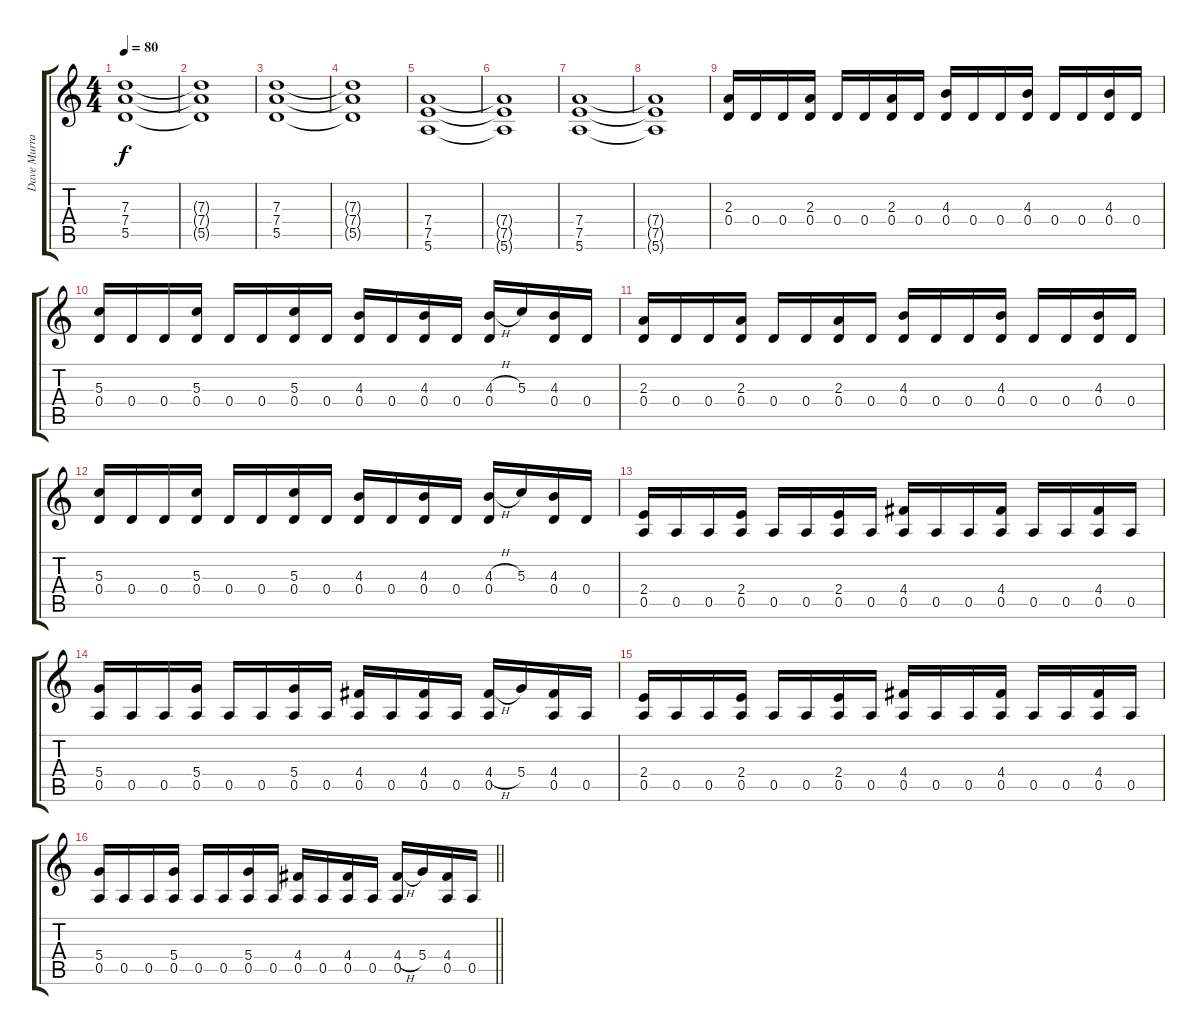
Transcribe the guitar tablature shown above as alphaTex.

\track ("Dave Murray" "Dave Murra") {instrument distortionguitar}
\staff {score tabs}
\tuning (E4 B3 G3 D3 A2 E2) {hide}
\ts (4 4)
\tempo 80
\clef g2
\ks c
(7.3 7.4 5.5).1{dy f} |
(7.3{t} 7.4{t} 5.5{t}).1 |
(7.3 7.4 5.5).1 |
(7.3{t} 7.4{t} 5.5{t}).1 |
(7.4 7.5 5.6).1 |
(7.4{t} 7.5{t} 5.6{t}).1 |
(7.4 7.5 5.6).1 |
(7.4{t} 7.5{t} 5.6{t}).1 |
(2.3 0.4).16 0.4.16 0.4.16 (2.3 0.4).16 0.4.16 0.4.16 (2.3 0.4).16 0.4.16 (4.3 0.4).16 0.4.16 0.4.16 (4.3 0.4).16 0.4.16 0.4.16 (4.3 0.4).16 0.4.16 |
(5.3 0.4).16 0.4.16 0.4.16 (5.3 0.4).16 0.4.16 0.4.16 (5.3 0.4).16 0.4.16 (4.3 0.4).16 0.4.16 (4.3 0.4).16 0.4.16 (4.3{h} 0.4).16 5.3.16 (4.3 0.4).16 0.4.16 |
(2.3 0.4).16 0.4.16 0.4.16 (2.3 0.4).16 0.4.16 0.4.16 (2.3 0.4).16 0.4.16 (4.3 0.4).16 0.4.16 0.4.16 (4.3 0.4).16 0.4.16 0.4.16 (4.3 0.4).16 0.4.16 |
(5.3 0.4).16 0.4.16 0.4.16 (5.3 0.4).16 0.4.16 0.4.16 (5.3 0.4).16 0.4.16 (4.3 0.4).16 0.4.16 (4.3 0.4).16 0.4.16 (4.3{h} 0.4).16 5.3.16 (4.3 0.4).16 0.4.16 |
(2.4 0.5).16 0.5.16 0.5.16 (2.4 0.5).16 0.5.16 0.5.16 (2.4 0.5).16 0.5.16 (4.4 0.5).16 0.5.16 0.5.16 (4.4 0.5).16 0.5.16 0.5.16 (4.4 0.5).16 0.5.16 |
(5.4 0.5).16 0.5.16 0.5.16 (5.4 0.5).16 0.5.16 0.5.16 (5.4 0.5).16 0.5.16 (4.4 0.5).16 0.5.16 (4.4 0.5).16 0.5.16 (4.4{h} 0.5).16 5.4.16 (4.4 0.5).16 0.5.16 |
(2.4 0.5).16 0.5.16 0.5.16 (2.4 0.5).16 0.5.16 0.5.16 (2.4 0.5).16 0.5.16 (4.4 0.5).16 0.5.16 0.5.16 (4.4 0.5).16 0.5.16 0.5.16 (4.4 0.5).16 0.5.16 |
\barLineRight lightlight
(5.4 0.5).16 0.5.16 0.5.16 (5.4 0.5).16 0.5.16 0.5.16 (5.4 0.5).16 0.5.16 (4.4 0.5).16 0.5.16 (4.4 0.5).16 0.5.16 (4.4{h} 0.5).16 5.4.16 (4.4 0.5).16 0.5.16
